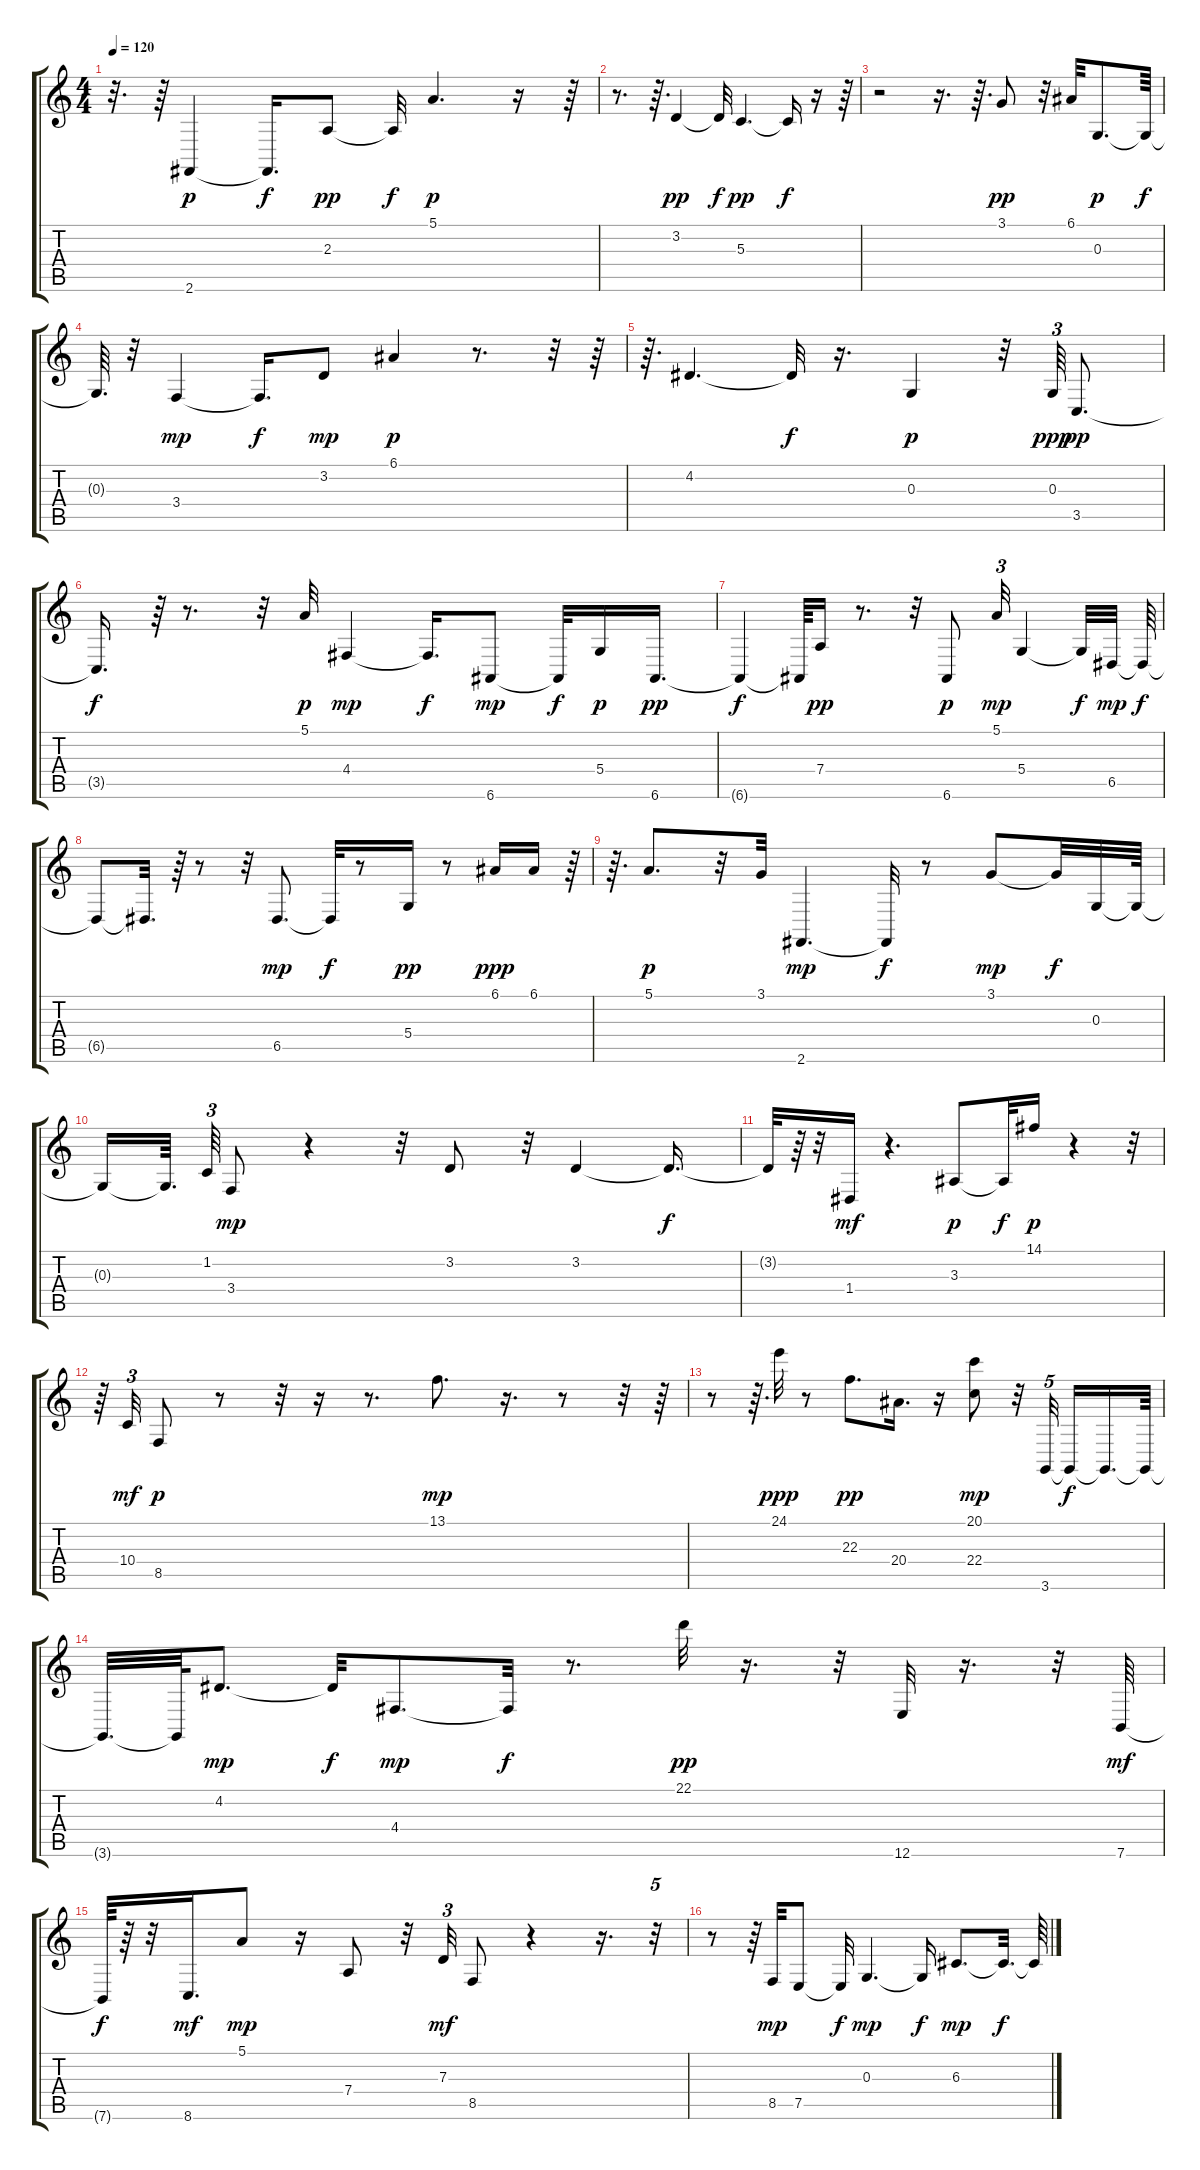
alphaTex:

\track "" {instrument acousticgrandpiano}
\staff {score tabs}
\tuning (E4 B3 G3 D3 A2 E2) {hide}
\ts (4 4)
\tempo 120
\clef g2
\ks c
r.32{d dy p} r.64 2.6.4 2.6{t}.16{d dy f} 2.3.8{dy pp} 2.3{t}.32{dy f} 5.1.4{d dy p} r.16 r.64 |
r.8{d} r.64{d} 3.2.4{dy pp} 3.2{t}.32{dy f} 5.3.4{d dy pp} 5.3{t}.16{dy f} r.16 r.64 |
r.2 r.16{d} r.64{d} 3.1.8{dy pp} r.32 6.1.32 0.3.8{d dy p} 0.3{t}.64{dy f} |
0.3{t}.64{d} r.32 3.4.4{dy mp} 3.4{t}.16{d dy f} 3.2.8{dy mp} 6.1.4{dy p} r.8{d} r.32 r.64 |
r.64{d} 4.2.4{d} 4.2{t}.32{dy f} r.16{d} 0.3.4{dy p} r.32 0.3.64{tu (3 2) dy ppp} 3.5.8{d dy pp} |
3.5{t}.16{d dy f} r.64 r.8{d} r.32 5.1.32{dy p} 4.4.4{dy mp} 4.4{t}.16{d dy f} 6.6.8{dy mp} 6.6{t}.32{dy f} 5.4.16{dy p} 6.6.16{d dy pp} |
6.6{t}.4{dy f} 6.6{t}.64 7.4.16{dy pp} r.8{d} r.32 6.6.8{dy p} 5.1.32{tu (3 2) dy mp} 5.4.4 5.4{t}.32{dy f} 6.5.32{dy mp} 6.5{t}.64{dy f} |
6.5{t}.8 6.5{t}.32{d} r.64 r.8 r.32 6.5.8{d dy mp} 6.5{t}.32{dy f} r.8 5.4.16{dy pp} r.8 6.1.16{dy ppp} 6.1.16 r.64 |
r.64{d} 5.1.8{d dy p} r.32 3.1.32 2.6.4{d dy mp} 2.6{t}.32{dy f} r.8 3.1.8{dy mp} 3.1{t}.32{dy f} 0.3.32 0.3{t}.64 |
0.3{t}.16 0.3{t}.64{d beam splitsecondary} 1.2.64{tu (3 2)} 3.4.8{dy mp} r.4 r.32 3.2.8 r.32 3.2.4 3.2{t}.16{d dy f} |
3.2{t}.32 r.64 r.32 1.4.16{dy mf} r.4{d} 3.3.8{dy p} 3.3{t}.32{dy f} 14.1.16{dy p} r.4 r.32 |
r.64 10.4.32{tu (3 2) dy mf} 8.5.8{dy p} r.8 r.32 r.16 r.8{d} 13.1.8{d dy mp} r.16{d} r.8 r.32 r.64 |
r.8 r.64{d} 24.1.32{dy ppp} r.8 22.3.8{d dy pp} 20.4.16{d} r.16 (20.1 22.4).8{dy mp} r.32 3.6.32{tu (5 4) beam splitsecondary} 3.6{t}.16{dy f} 3.6{t}.16{d} 3.6{t}.64 |
3.6{t}.32{d} 3.6{t}.64 4.2.8{d dy mp} 4.2{t}.32{dy f} 4.4.8{d dy mp} 4.4{t}.32{dy f} r.8{d} 22.1.32{dy pp} r.16{d} r.32 12.6.32 r.16{d} r.32 7.6.64{dy mf} |
7.6{t}.64{dy f} r.64 r.32 8.6.16{d dy mf} 5.1.8{dy mp} r.16 7.4.8 r.32 7.3.32{tu (3 2) dy mf} 8.5.8 r.4 r.16{d} r.32{tu (5 4)} |
r.8 r.64 8.5.32{dy mp} 7.5.8 7.5{t}.32{dy f} 0.3.4{d dy mp} 0.3{t}.16{dy f} 6.3.8{d dy mp} 6.3{t}.32{d dy f} 6.3{t}.64
